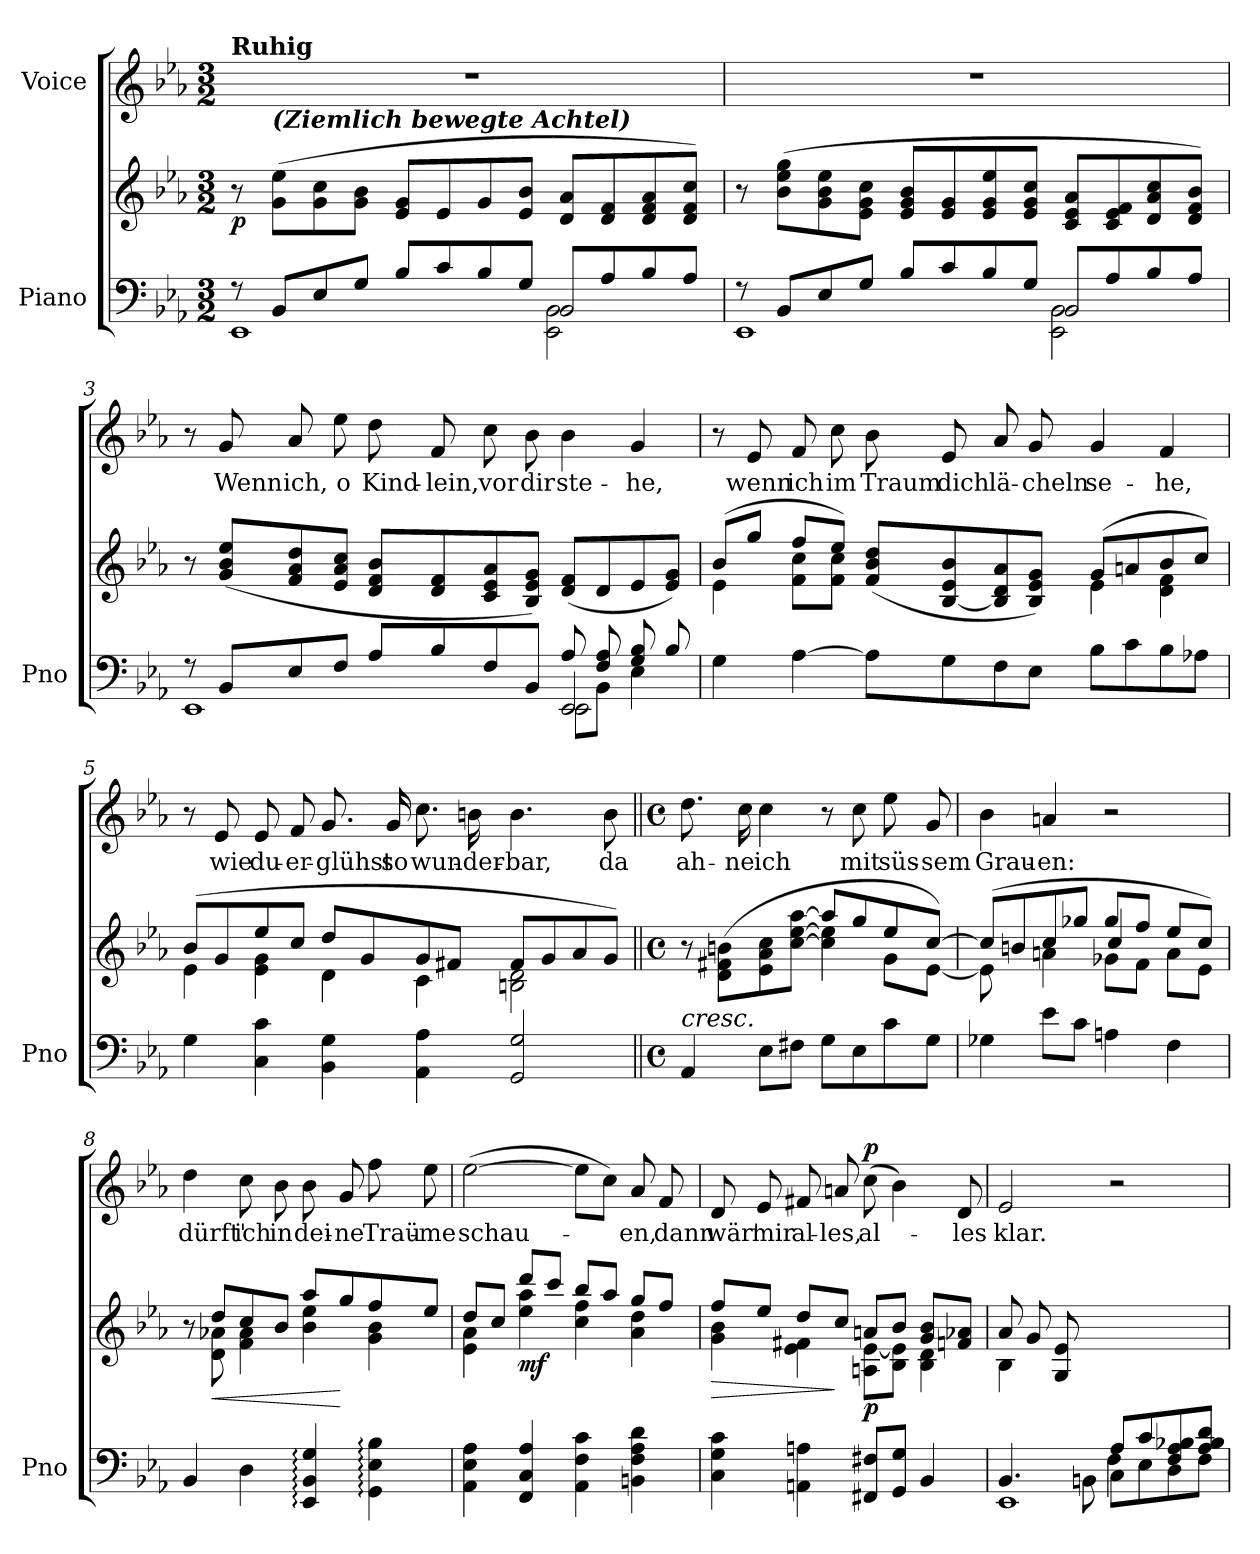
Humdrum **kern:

**kern	**kern	**dynam	**kern	**text	**dynam
*part2	*part2	*part2	*part1	*part1	*part1
*staff3	*staff2	*staff2/3	*staff1	*staff1	*staff1
*I"Piano	*	*	*I"Voice	*	*
*I'Pno	*	*	*	*	*
*clefF4	*clefG2	*	*clefG2	*	*
*k[b-e-a-]	*k[b-e-a-]	*	*k[b-e-a-]	*	*
*M3/2	*M3/2	*	*M3/2	*	*
=1	=1	=1	=1	=1	=1
*^	*	*	*	*	*
!	!	!	!	!LO:TX:a:B:t=Ruhig	!	!
!	!	!	!LO:DY:b	!	!	!
8r	1EE-	8r	p	1.r	.	.
!	!	!LO:TX:a:Bi:t=(Ziemlich bewegte Achtel)	!	!	!	!
8BB-/L	.	(8g\ 8ee-\L	.	.	.	.
8E-/	.	8g\ 8cc\	.	.	.	.
8G/J	.	8g\ 8b-\J	.	.	.	.
8B-/L	.	8e-/ 8g/L	.	.	.	.
8c/	.	8e-/	.	.	.	.
8B-/	.	8g/	.	.	.	.
8G/J	.	8e-/ 8b-/J	.	.	.	.
!LO:N:head=open	!	!	!	!	!	!
8BB-/L	2EE-\ 2BB-\	8d/ 8a-/L	.	.	.	.
8A-/	.	8d/ 8f/	.	.	.	.
8B-/	.	8d/ 8f/ 8a-/	.	.	.	.
8A-/J	.	8d/ 8f/ 8cc/J)	.	.	.	.
=2	=2	=2	=2	=2	=2	=2
8r	1EE-	8r	.	1.r	.	.
8BB-/L	.	(8b-\ 8ee-\ 8gg\L	.	.	.	.
8E-/	.	8g\ 8b-\ 8ee-\	.	.	.	.
8G/J	.	8e-\ 8g\ 8cc\J	.	.	.	.
8B-/L	.	8e-/ 8g/ 8b-/L	.	.	.	.
8c/	.	8e-/ 8g/	.	.	.	.
8B-/	.	8e-/ 8g/ 8ee-/	.	.	.	.
8G/J	.	8e-/ 8g/ 8cc/J	.	.	.	.
!LO:N:head=open	!	!	!	!	!	!
8BB-/L	2EE-\ 2BB-\	8c/ 8e-/ 8a-/L	.	.	.	.
8A-/	.	8c/ 8e-/ 8f/	.	.	.	.
8B-/	.	8d/ 8a-/ 8cc/	.	.	.	.
8A-/J	.	8d/ 8f/ 8b-/J)	.	.	.	.
=3	=3	=3	=3	=3	=3	=3
*	*^	*	*	*	*	*
8r	1EE-	1ryy	8r	.	8r	.	.
8BB-/L	.	.	(>8g/ 8b-/ 8ee-/L	.	8g/	Wenn	.
8E-/	.	.	8f/ 8a-/ 8dd/	.	8a-/	ich,	.
8F/J	.	.	8e-/ 8a-/ 8cc/J	.	8ee-\	o	.
8A-/L	.	.	8d/ 8f/ 8b-/L	.	8dd\	Kind-	.
8B-/	.	.	8d/ 8f/	.	8f/	-lein,	.
8F/	.	.	8c/ 8e-/ 8a-/	.	8cc\	vor	.
8BB-/J	.	.	8B-/ 8e-/ 8g/J)	.	8b-\	dir	.
!	!	!LO:N:head=open	!	!	!	!	!
8A-/	2EE-/	8EE-\L	(>8d/ 8f/L	.	4b-\	ste-	.
8F/ 8A-/	.	8BB-\J	8d/	.	.	.	.
8G/ 8B-/	.	4E-\	8e-/	.	4g/	-he,	.
8B-/	.	.	8e-/ 8g/J)	.	.	.	.
*v	*v	*v	*	*	*	*	*
=4	=4	=4	=4	=4	=4
*	*^	*	*	*	*
4G\	(8b-/L	4e-\	.	8r	.	.
.	8gg/J	.	.	8e-/	wenn	.
[4A-\	8ff/L	8f\ 8cc\L	.	8f/	ich	.
.	8ee-/J)	8f\ 8cc\J	.	8cc\	im	.
8A-\L]	(<8f/ 8b-/ 8dd/L	2ryy	.	8b-\	Traum	.
8G\	[<8B-/ 8e-/ 8b-/	.	.	8e-/	dich	.
8F\	8B-/] 8d/ 8a-/	.	.	8a-/	lä-	.
8E-\J	8B-/ 8e-/ 8g/J)	.	.	8g/	-cheln	.
8B-\L	(8g/L	4e-\	.	4g/	se-	.
8c\	8an/	.	.	.	.	.
8B-\	8b-/	4d\ 4f\	.	4f/	-he,	.
8A-X\J	8cc/J)	.	.	.	.	.
=5	=5	=5	=5	=5	=5	=5
4G\	(8b-/L	4e-\	.	8r	.	.
.	8g/	.	.	8e-/	wie	.
4C\ 4c\	8ee-/	4e-\ 4g\	.	8e-/	du-	.
.	8cc/J	.	.	8f/	er-	.
4BB-\ 4G\	8dd/L	4d\	.	8.g/	-glühst	.
.	8g/	.	.	.	.	.
.	.	.	.	16g/	so	.
4AA-\ 4A-\	8g/	4c\	.	8.cc\	wun-	.
.	8f#X/J	.	.	.	.	.
.	.	.	.	16bn\	-der-	.
2GG/ 2G/	8f#/L	2Bn\ 2d\	.	4.b\	-bar,	.
.	8g/	.	.	.	.	.
.	8a-/	.	.	.	.	.
.	8g/J)	.	.	8b\	da	.
=6||	=6||	=6||	=6||	=6||	=6||	=6||
*M4/4	*M4/4	*	*	*M4/4	*	*
*met(c)	*met(c)	*	*	*met(c)	*	*
!LO:TX:a:i:t=cresc.	!	!	!	!	!	!
4AA-/	8r	2ryy	.	8.dd\	ah-	.
.	(8d\ 8f#X\ 8bn\L	.	.	.	.	.
.	.	.	.	16cc\	-ne	.
8E-\L	8e-\ 8a-\ 8cc\	.	.	4cc\	ich	.
8F#X\J	[<8cc\ [<8ee-\ [>8aa-\J	.	.	.	.	.
8G\L	8aa-/L]	4cc\] 4ee-\]	.	8r	.	.
8E-\	8gg/	.	.	8cc\	mit	.
8c\	8ee-/	8g\L	.	8ee-\	süs-	.
8G\J	[8cc/J)	[8e-\J	.	8g/	-sem	.
=7	=7	=7	=7	=7	=7	=7
*	*	*^	*	*	*	*
4G-X\	(8cc/L]	8e-\]	2ryy	.	4b-\	Grau-	.
.	8bn/	8ryy	.	.	.	.	.
8e-\L	8cc/	4an\	.	.	4an/	-en:	.
8c\J	8gg-X/J	.	.	.	.	.	.
4An\	8gg-/L	8g-X\L	4cc/	.	2r	.	.
.	8ff/J	8f\J	.	.	.	.	.
4F\	8ee-/L	8a\L	4ryy	.	.	.	.
.	8cc/J)	8e-\J	.	.	.	.	.
*	*	*v	*v	*	*	*	*
=8	=8	=8	=8	=8	=8	=8
4BB-/	8r	8ryy	.	4dd\	dürft'	.
!	!	!	!LO:HP:b	!	!	!
.	8dd/L	8d\ 8a-X\	<	.	.	.
4D\	8cc/	4f\ 4a-\	.	8cc\	ich	.
.	8b-/J	.	.	8b-\	in	.
4EE-/: 4BB-/: 4G/:	8aa-/L	4b-\ 4ee-\	.	8b-\	dei-	.
.	8gg/	.	[	8g/	-ne	.
4GG\: 4E-\: 4B-\:	8ff/	4g\ 4b-\	.	8ff\	Traü-	.
.	8ee-/J	.	.	8ee-\	-me	.
=9	=9	=9	=9	=9	=9	=9
4AA-\ 4E-\ 4A-\	8dd/L	4e-\ 4a-\	.	([2ee-\	schau-	.
.	8cc/J	.	.	.	.	.
!	!	!	!LO:DY:b	!	!	!
4FF/ 4C/ 4A-/	8ddd/L	4ee-\ 4aa-\	mf	.	.	.
.	8ccc/J	.	.	.	.	.
4AA-\ 4F\ 4c\	8bb-/L	4cc\ 4ff\	.	8ee-\L]	.	.
.	8aa-/J	.	.	8cc\J)	.	.
4BBn\ 4F\ 4A-\ 4d\	8gg/L	4a-\ 4dd\	.	8a-/	-en,	.
.	8ff/J	.	.	8f/	dann	.
=10	=10	=10	=10	=10	=10	=10
!	!	!	!LO:HP:b	!	!	!
4C\ 4G\ 4c\	8ff/L	4g\ 4b-\	>	8d/	wär'	.
.	8ee-/J	.	.	8e-/	mir	.
4AAn\ 4An\	8dd/L	4e-\ 4f#X\	.	8f#X/	al-	.
.	8cc/J	.	]	8an/	-les,	.
!	!	!	!LO:DY:b	!	!	!LO:DY:a
8FF#X/ 8F#X/L	8an/L	8An\ [>8e-\L	p	(8cc\	al-	p
8GG/ 8G/J	8b-/J	8B-\ 8e-\]J	.	4b-\)	.	.
4BB-/	8g/ 8b-/L	4B-\ 4d\	.	.	.	.
.	8fn/ 8a-X/J	.	.	8d/	-les	.
=11	=11	=11	=11	=11	=11	=11
*^	*	*	*	*	*	*
*	*^	*	*	*	*	*	*
*	*	*^	*	*	*	*	*	*
4.ryy	4.BB-/	1EE-	2ryy	8a-/L	4B-\	.	2e-/	klar.	.
.	.	.	.	8g/	.	.	.	.	.
.	.	.	.	8G/ 8e-/	2ryy	.	.	.	.
8E-/ 8G/J	8BBn\	.	.	2ryy	.	.	.	.	.
8A-/L	8C\L	.	4F\	.	.	.	2r	.	.
8c/	8E-\	.	.	.	.	.	.	.	.
8F/ 8A-/ 8B-X/	8D\	.	4ryy	.	8ryy	.	.	.	.
8A-/ 8B-/ 8d/J	8F\J	.	.	8ryy	8ryy	.	.	.	.
*v	*v	*v	*v	*	*	*	*	*	*
*	*v	*v	*	*	*	*
=	=	=	=	=	=
*-	*-	*-	*-	*-	*-
